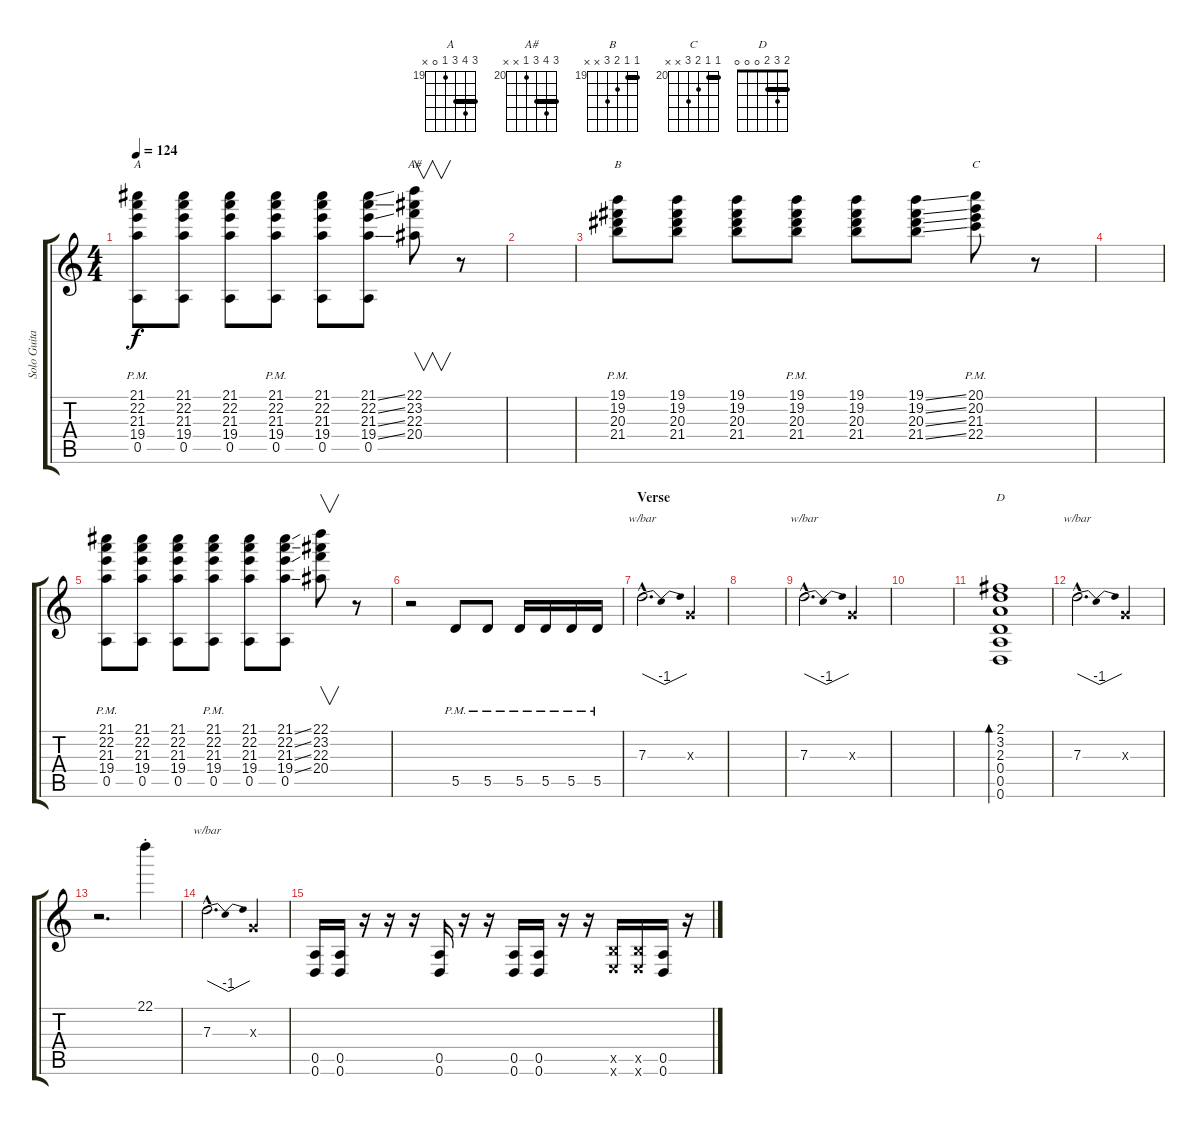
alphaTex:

\track ("Solo Guitar" "Solo Guita") {instrument overdrivenguitar}
\staff {score tabs}
\tuning (E4 B3 G3 D3 A2 D2) {hide}
\chord ("A" 21 22 21 19 0 x) {firstfret 19 barre 21}
\chord ("A#" 22 23 22 20 x x) {firstfret 20 barre 22}
\chord ("B" 19 19 20 21 x x) {firstfret 19 barre 19}
\chord ("C" 20 20 21 22 x x) {firstfret 20 barre 20}
\chord ("D" 2 3 2 0 0 0) {barre 2}
\ts (4 4)
\tempo 124
\clef g2
\ks c
(21.1{pm} 22.2{pm} 21.3{pm} 19.4{pm} 0.5{pm}).8{ch "A" dy f} (21.1 22.2 21.3 19.4 0.5).8 (21.1 22.2 21.3 19.4 0.5).8 (21.1{pm} 22.2{pm} 21.3{pm} 19.4{pm} 0.5{pm}).8 (21.1 22.2 21.3 19.4 0.5).8 (21.1{ss} 22.2{ss} 21.3{ss} 19.4{ss} 0.5).8 (22.1 23.2 22.3 20.4).8{v ch "A#"} r.8 |
|
(19.1{pm} 19.2{pm} 20.3{pm} 21.4{pm}).8{ch "B"} (19.1 19.2 20.3 21.4).8 (19.1 19.2 20.3 21.4).8 (19.1{pm} 19.2{pm} 20.3{pm} 21.4{pm}).8 (19.1 19.2 20.3 21.4).8 (19.1{ss} 19.2{ss} 20.3{ss} 21.4{ss}).8 (20.1{pm} 20.2{pm} 21.3{pm} 22.4{pm}).8{ch "C"} r.8 |
|
(21.1{pm} 22.2{pm} 21.3{pm} 19.4{pm} 0.5{pm}).8 (21.1 22.2 21.3 19.4 0.5).8 (21.1 22.2 21.3 19.4 0.5).8 (21.1{pm} 22.2{pm} 21.3{pm} 19.4{pm} 0.5{pm}).8 (21.1 22.2 21.3 19.4 0.5).8 (21.1{ss} 22.2{ss} 21.3{ss} 19.4{ss} 0.5).8 (22.1 23.2 22.3 20.4).8{v} r.8 |
r.2 5.5{pm}.8 5.5{pm}.8 5.5{pm}.16 5.5{pm}.16 5.5{pm}.16 5.5{pm}.16 |
\section ("" "Verse")
7.3{hac}.2{d tbe (dip default 0 0 30 -4 60 0) volume 12} 0.3{x}.4 |
|
7.3{hac}.2{d tbe (dip default 0 0 30 -4 60 0)} 0.3{x}.4 |
|
(2.1 3.2 2.3 0.4 0.5 0.6).1{bd 480 ch "D" volume 9} |
7.3{hac}.2{d tbe (dip default 0 0 30 -4 60 0) volume 12} 0.3{x}.4 |
r.2{d} 22.1{st}.4 |
7.3{hac}.2{d tbe (dip default 0 0 30 -4 60 0)} 0.3{x}.4 |
(0.5 0.6).16 (0.5 0.6).16 r.16 r.16 r.16 (0.5 0.6).16 r.16 r.16 (0.5 0.6).16 (0.5 0.6).16 r.16 r.16 (2.5{x} 2.6{x}).16 (2.5{x} 2.6{x}).16 (0.5 0.6).16 r.16
